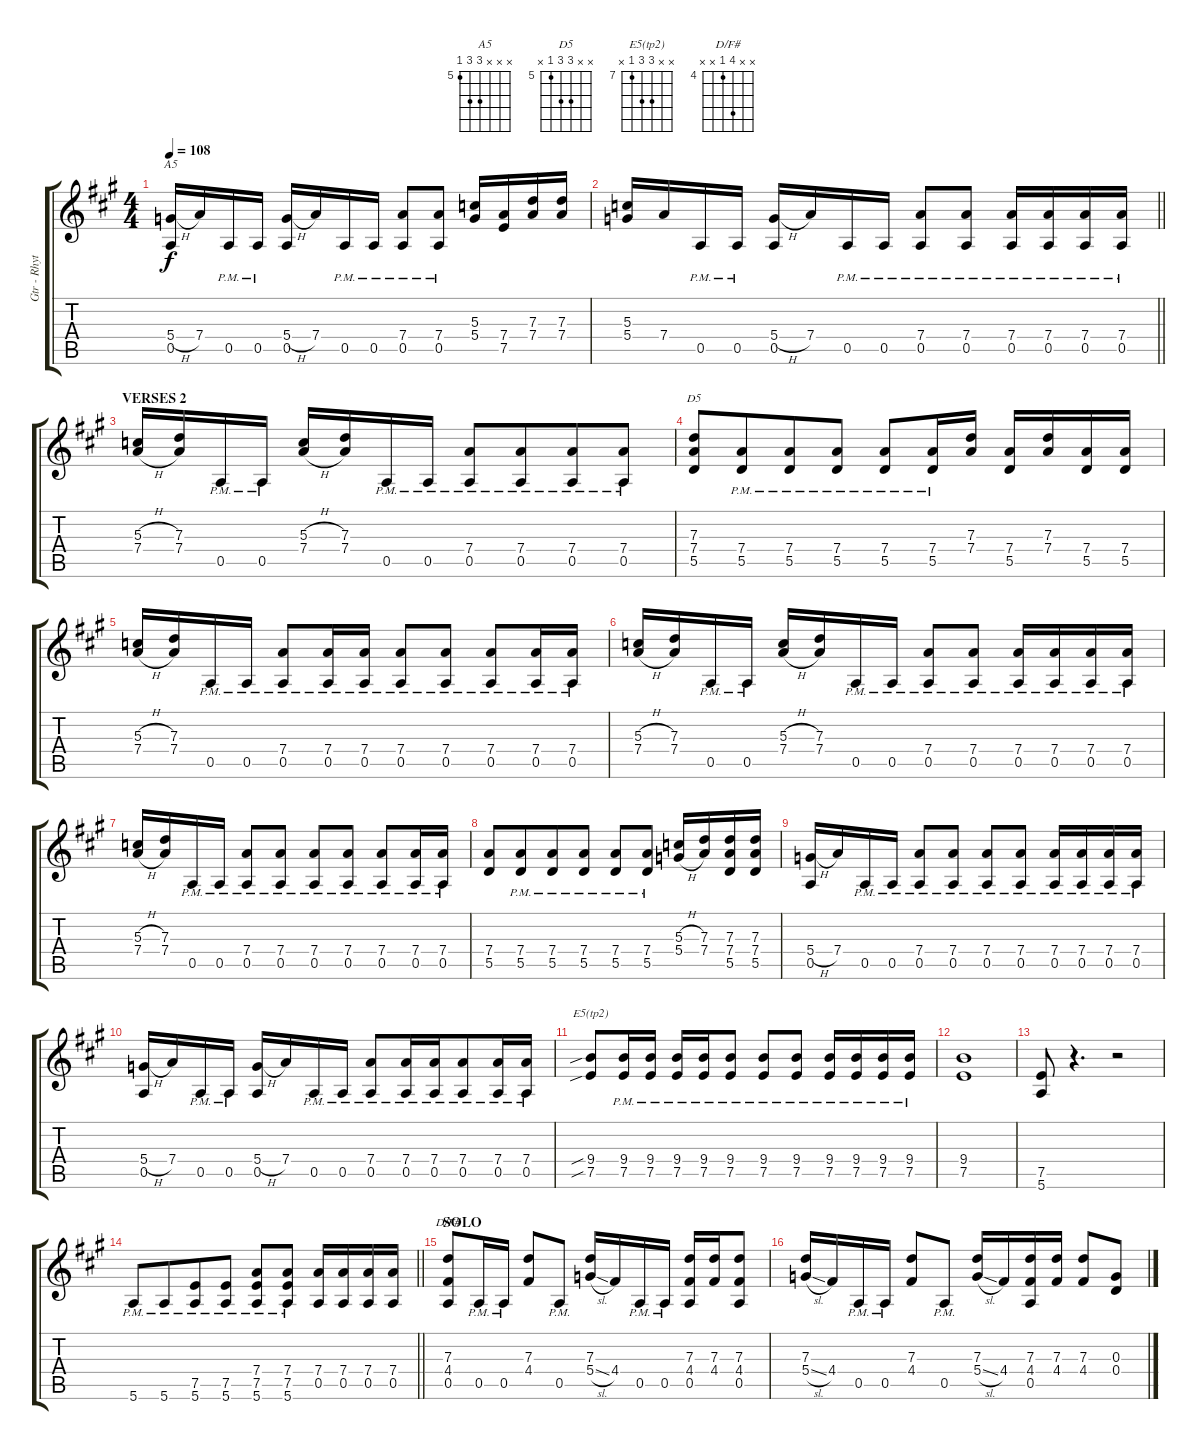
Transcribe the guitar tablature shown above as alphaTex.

\track ("Gtr - Rhythm" "Gtr - Rhyt") {instrument overdrivenguitar}
\staff {score tabs}
\tuning (E4 B3 G3 D3 A2 E2) {hide}
\chord ("A5" x x x 7 7 5) {firstfret 5}
\chord ("D5" x x 7 7 5 x) {firstfret 5}
\chord ("E5(tp2)" x x 9 9 7 x) {firstfret 7}
\chord ("D/F#" x x 7 4 x x) {firstfret 4}
\ts (4 4)
\tempo 108
\clef g2
\ks a
(5.4{h} 0.5).16{ch "A5" dy f} 7.4.16 0.5{pm}.16 0.5{pm}.16 (5.4{h} 0.5).16 7.4.16 0.5{pm}.16 0.5{pm}.16 (7.4{pm} 0.5{pm}).8 (7.4{pm} 0.5{pm}).8 (5.3 5.4).16 (7.4 7.5).16 (7.3 7.4).16 (7.3 7.4).16 |
\barLineRight lightlight
(5.3 5.4).16 7.4.16 0.5{pm}.16 0.5{pm}.16 (5.4{h} 0.5).16 7.4.16 0.5{pm}.16 0.5{pm}.16 (7.4{pm} 0.5{pm}).8 (7.4{pm} 0.5{pm}).8 (7.4{pm} 0.5{pm}).16 (7.4{pm} 0.5{pm}).16 (7.4{pm} 0.5{pm}).16 (7.4{pm} 0.5{pm}).16 |
\section ("" "VERSES 2")
(5.3{h} 7.4{h}).16 (7.3 7.4).16 0.5{pm}.16 0.5{pm}.16 (5.3{h} 7.4{h}).16 (7.3 7.4).16 0.5{pm}.16 0.5{pm}.16 (7.4{pm} 0.5{pm}).8 (7.4{pm} 0.5{pm}).8{beam merge} (7.4{pm} 0.5{pm}).8 (7.4{pm} 0.5{pm}).8 |
(7.3 7.4 5.5).8{ch "D5"} (7.4{pm} 5.5{pm}).8{beam merge} (7.4{pm} 5.5{pm}).8 (7.4{pm} 5.5{pm}).8 (7.4{pm} 5.5{pm}).8 (7.4{pm} 5.5{pm}).16 (7.3 7.4).16 (7.4 5.5).16 (7.3 7.4).16 (7.4 5.5).16 (7.4 5.5).16 |
(5.3{h} 7.4{h}).16 (7.3 7.4).16 0.5{pm}.16 0.5{pm}.16 (7.4{pm} 0.5{pm}).8 (7.4{pm} 0.5{pm}).16{beam merge} (7.4{pm} 0.5{pm}).16 (7.4{pm} 0.5{pm}).8 (7.4{pm} 0.5{pm}).8 (7.4{pm} 0.5{pm}).8 (7.4{pm} 0.5{pm}).16{beam merge} (7.4{pm} 0.5{pm}).16 |
(5.3{h} 7.4{h}).16 (7.3 7.4).16 0.5{pm}.16 0.5{pm}.16 (5.3{h} 7.4{h}).16 (7.3 7.4).16 0.5{pm}.16 0.5{pm}.16 (7.4{pm} 0.5{pm}).8 (7.4{pm} 0.5{pm}).8 (7.4{pm} 0.5{pm}).16{beam merge} (7.4{pm} 0.5{pm}).16 (7.4{pm} 0.5{pm}).16{beam merge} (7.4{pm} 0.5{pm}).16 |
(5.3{h} 7.4{h}).16 (7.3 7.4).16 0.5{pm}.16 0.5{pm}.16 (7.4{pm} 0.5{pm}).8{beam merge} (7.4{pm} 0.5{pm}).8 (7.4{pm} 0.5{pm}).8 (7.4{pm} 0.5{pm}).8 (7.4{pm} 0.5{pm}).8 (7.4{pm} 0.5{pm}).16{beam merge} (7.4{pm} 0.5{pm}).16 |
(7.4 5.5).8 (7.4{pm} 5.5{pm}).8{beam merge} (7.4{pm} 5.5{pm}).8 (7.4{pm} 5.5{pm}).8 (7.4{pm} 5.5{pm}).8 (7.4{pm} 5.5{pm}).8 (5.3{h} 5.4{h}).16 (7.3 7.4).16 (7.3 7.4 5.5).16 (7.3 7.4 5.5).16 |
(5.4{h} 0.5).16 7.4.16 0.5{pm}.16 0.5{pm}.16 (7.4{pm} 0.5{pm}).8{beam merge} (7.4{pm} 0.5{pm}).8 (7.4{pm} 0.5{pm}).8 (7.4{pm} 0.5{pm}).8 (7.4{pm} 0.5{pm}).16{beam merge} (7.4{pm} 0.5{pm}).16 (7.4{pm} 0.5{pm}).16{beam merge} (7.4{pm} 0.5{pm}).16 |
(5.4{h} 0.5).16 7.4.16 0.5{pm}.16 0.5{pm}.16 (5.4{h} 0.5).16 7.4.16 0.5{pm}.16 0.5{pm}.16 (7.4{pm} 0.5{pm}).8 (7.4{pm} 0.5{pm}).16 (7.4{pm} 0.5{pm}).16{beam merge} (7.4{pm} 0.5{pm}).8 (7.4{pm} 0.5{pm}).16 (7.4{pm} 0.5{pm}).16 |
(9.4{sib} 7.5{sib}).8{ch "E5(tp2)"} (9.4{pm} 7.5{pm}).16 (9.4{pm} 7.5{pm}).16 (9.4{pm} 7.5{pm}).16 (9.4{pm} 7.5{pm}).16 (9.4{pm} 7.5{pm}).8 (9.4{pm} 7.5{pm}).8 (9.4{pm} 7.5{pm}).8 (9.4{pm} 7.5{pm}).16 (9.4{pm} 7.5{pm}).16 (9.4{pm} 7.5{pm}).16 (9.4{pm} 7.5{pm}).16 |
(9.4 7.5).1 |
(7.5 5.6).8 r.4{d} r.2{volume 0} |
\barLineRight lightlight
5.6{pm}.8{volume 8} 5.6{pm}.8{beam merge} (7.5{pm} 5.6{pm}).8 (7.5{pm} 5.6{pm}).8 (7.4{pm} 7.5{pm} 5.6{pm}).8 (7.4{pm} 7.5{pm} 5.6{pm}).8 (7.4 0.5).16 (7.4 0.5).16 (7.4 0.5).16 (7.4 0.5).16 |
\section ("" "SOLO")
(7.3 4.4 0.5).8{ch "D/F#"} 0.5{pm}.16 0.5{pm}.16 (7.3 4.4).8 0.5{pm}.8 (7.3 5.4{sl}).16 4.4.16 0.5{pm}.16 0.5{pm}.16 (7.3 4.4 0.5).16 (7.3 4.4).16 (7.3 4.4 0.5).8 |
(7.3 5.4{sl}).16 4.4.16 0.5{pm}.16 0.5{pm}.16 (7.3 4.4).8 0.5{pm}.8 (7.3 5.4{sl}).16 4.4.16 (7.3 4.4 0.5).16 (7.3 4.4).16 (7.3 4.4).8 (0.3 0.4).8
